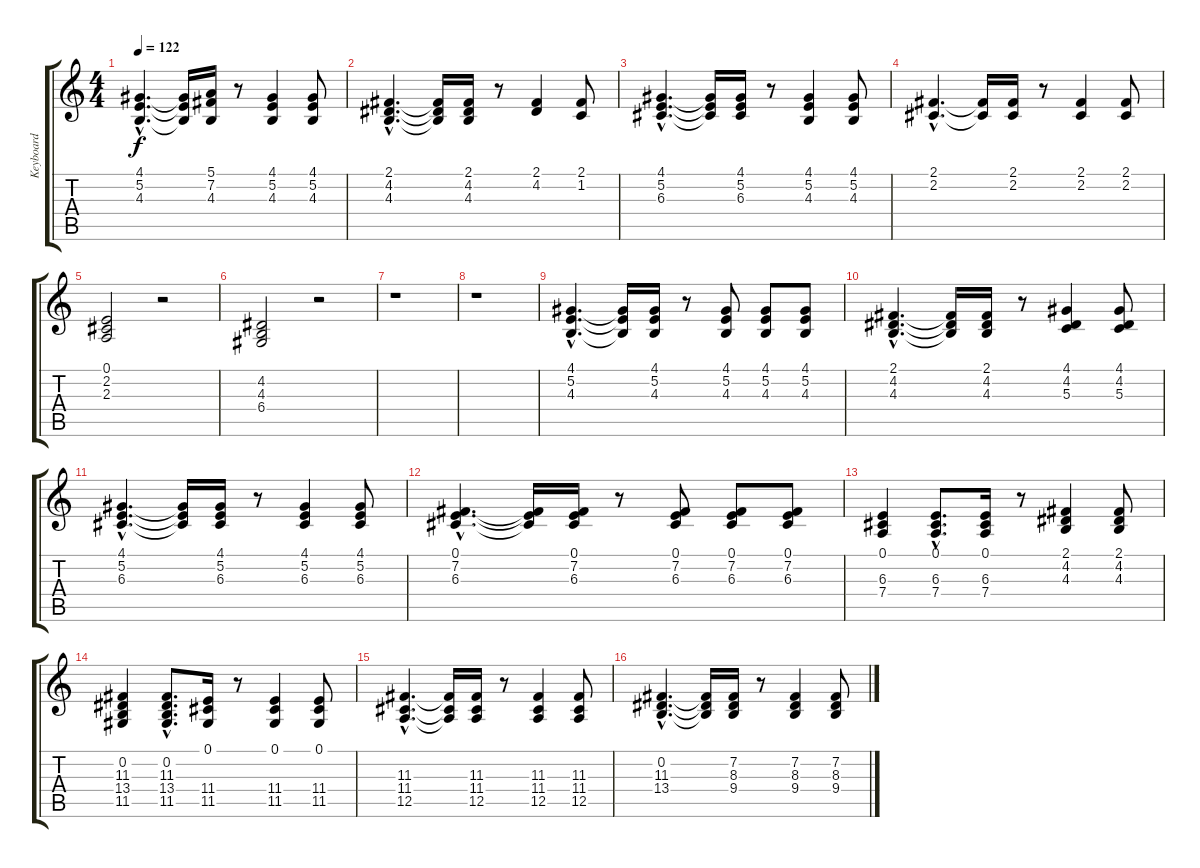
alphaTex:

\track ("Keyboard" "Keyboard") {instrument electricgrandpiano}
\staff {score tabs}
\tuning (E4 B3 G3 D3 A2 E2) {hide}
\ts (4 4)
\tempo 122
\clef g2
\ks c
(4.1{hac} 5.2{hac} 4.3{hac}).4{d dy f} (4.1{t} 5.2{t} 4.3{t}).16 (5.1 7.2 4.3).16 r.8 (4.1 5.2 4.3).4 (4.1 5.2 4.3).8 |
(2.1{hac} 4.2{hac} 4.3{hac}).4{d} (2.1{t} 4.2{t} 4.3{t}).16 (2.1 4.2 4.3).16 r.8 (2.1 4.2).4 (2.1 1.2).8 |
(4.1{hac} 5.2{hac} 6.3{hac}).4{d} (4.1{t} 5.2{t} 6.3{t}).16 (4.1 5.2 6.3).16 r.8 (4.1 5.2 4.3).4 (4.1 5.2 4.3).8 |
(2.1{hac} 2.2{hac}).4{d} (2.1{t} 2.2{t}).16 (2.1 2.2).16 r.8 (2.1 2.2).4 (2.1 2.2).8 |
(0.1 2.2 2.3).2 r.2 |
(4.2 4.3 6.4).2 r.2 |
r.1 |
r.1 |
(4.1{hac} 5.2{hac} 4.3{hac}).4{d} (4.1{t} 5.2{t} 4.3{t}).16 (4.1 5.2 4.3).16 r.8 (4.1 5.2 4.3).8 (4.1 5.2 4.3).8 (4.1 5.2 4.3).8 |
(2.1{hac} 4.2{hac} 4.3{hac}).4{d} (2.1{t} 4.2{t} 4.3{t}).16 (2.1 4.2 4.3).16 r.8 (4.1 4.2 5.3).4 (4.1 4.2 5.3).8 |
(4.1{hac} 5.2{hac} 6.3{hac}).4{d} (4.1{t} 5.2{t} 6.3{t}).16 (4.1 5.2 6.3).16 r.8 (4.1 5.2 6.3).4 (4.1 5.2 6.3).8 |
(0.1{hac} 7.2{hac} 6.3{hac}).4{d} (0.1{t} 7.2{t} 6.3{t}).16 (0.1 7.2 6.3).16 r.8 (0.1 7.2 6.3).8 (0.1 7.2 6.3).8 (0.1 7.2 6.3).8 |
(0.1 6.3 7.4).4 (0.1{hac} 6.3{hac} 7.4{hac}).8{d} (0.1 6.3 7.4).16 r.8 (2.1 4.2 4.3).4 (2.1 4.2 4.3).8 |
(0.2 11.3 13.4 11.5).4 (0.2{hac} 11.3{hac} 13.4{hac} 11.5{hac}).8{d} (0.1 11.4 11.5).16 r.8 (0.1 11.4 11.5).4 (0.1 11.4 11.5).8 |
(11.3{hac} 11.4{hac} 12.5{hac}).4{d} (11.3{t} 11.4{t} 12.5{t}).16 (11.3 11.4 12.5).16 r.8 (11.3 11.4 12.5).4 (11.3 11.4 12.5).8 |
(0.2{hac} 11.3{hac} 13.4{hac}).4{d} (0.2{t} 11.3{t} 13.4{t}).16 (7.2 8.3 9.4).16 r.8 (7.2 8.3 9.4).4 (7.2 8.3 9.4).8
